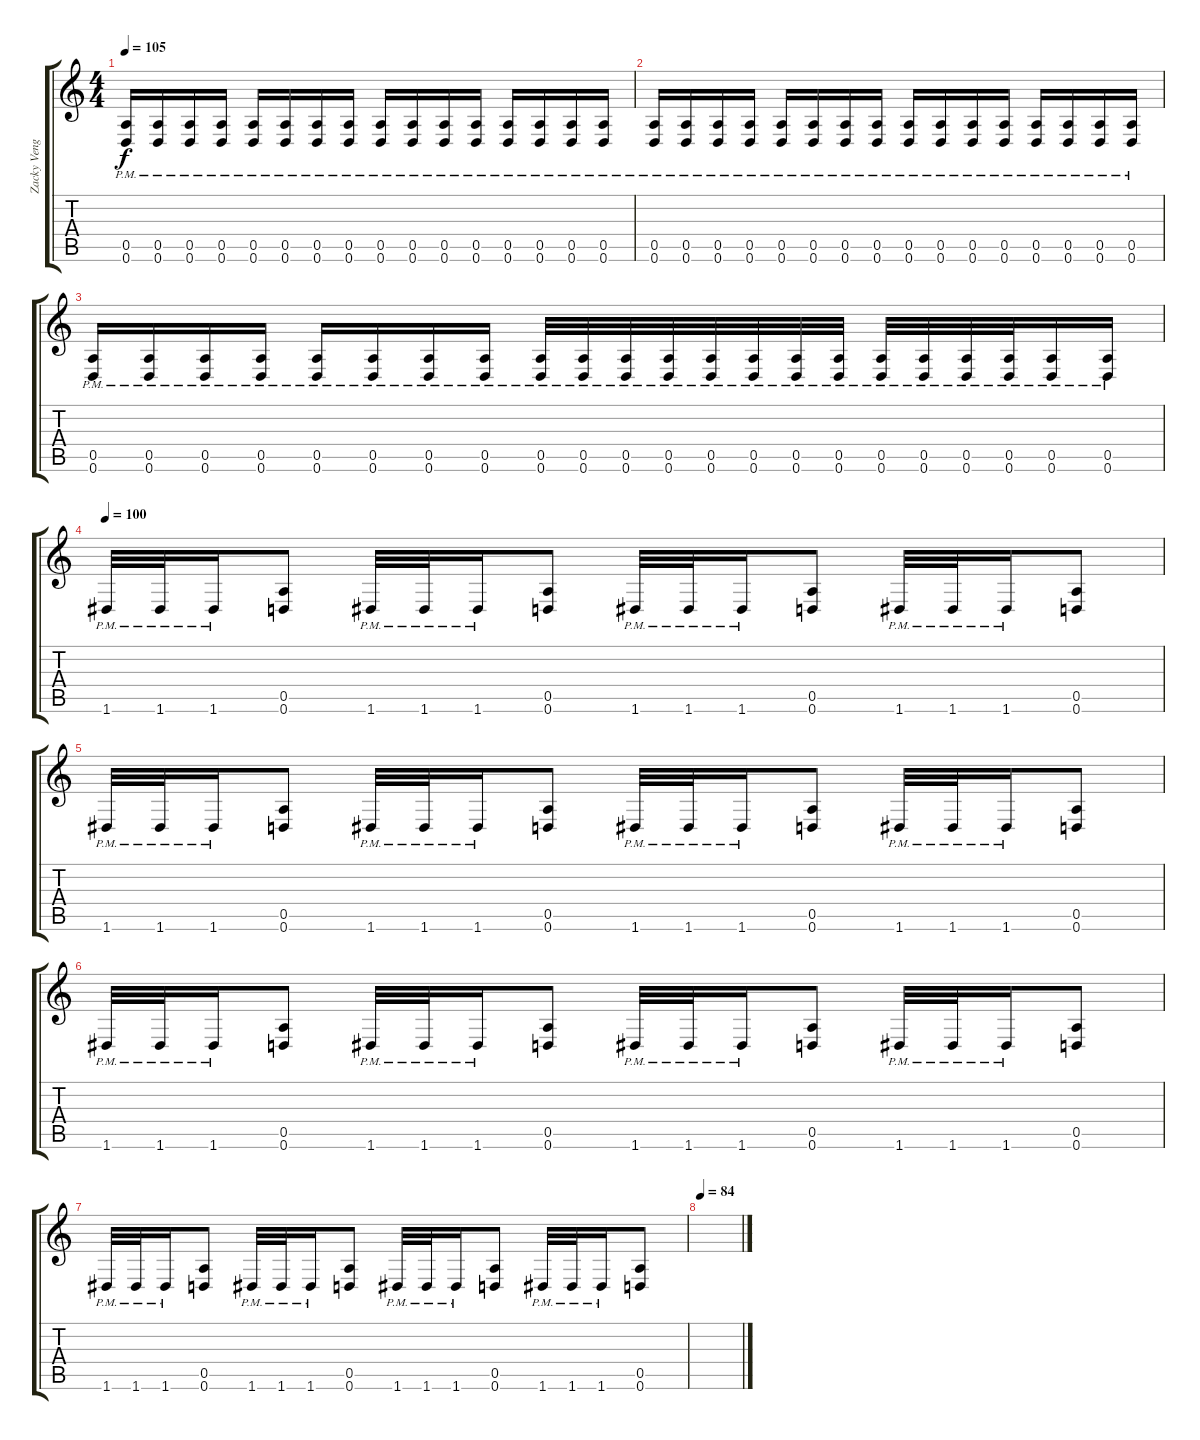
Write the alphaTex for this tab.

\track ("Zacky Vengence" "Zacky Veng") {instrument distortionguitar}
\staff {score tabs}
\tuning (E4 B3 G3 D3 A2 D2) {hide}
\ts (4 4)
\tempo 105
\clef g2
\ks c
(0.5{pm} 0.6{pm}).16{dy f} (0.5{pm} 0.6{pm}).16 (0.5{pm} 0.6{pm}).16 (0.5{pm} 0.6{pm}).16 (0.5{pm} 0.6{pm}).16 (0.5{pm} 0.6{pm}).16 (0.5{pm} 0.6{pm}).16 (0.5{pm} 0.6{pm}).16 (0.5{pm} 0.6{pm}).16 (0.5{pm} 0.6{pm}).16 (0.5{pm} 0.6{pm}).16 (0.5{pm} 0.6{pm}).16 (0.5{pm} 0.6{pm}).16 (0.5{pm} 0.6{pm}).16 (0.5{pm} 0.6{pm}).16 (0.5{pm} 0.6{pm}).16 |
(0.5{pm} 0.6{pm}).16 (0.5{pm} 0.6{pm}).16 (0.5{pm} 0.6{pm}).16 (0.5{pm} 0.6{pm}).16 (0.5{pm} 0.6{pm}).16 (0.5{pm} 0.6{pm}).16 (0.5{pm} 0.6{pm}).16 (0.5{pm} 0.6{pm}).16 (0.5{pm} 0.6{pm}).16 (0.5{pm} 0.6{pm}).16 (0.5{pm} 0.6{pm}).16 (0.5{pm} 0.6{pm}).16 (0.5{pm} 0.6{pm}).16 (0.5{pm} 0.6{pm}).16 (0.5{pm} 0.6{pm}).16 (0.5{pm} 0.6{pm}).16 |
(0.5{pm} 0.6{pm}).16 (0.5{pm} 0.6{pm}).16 (0.5{pm} 0.6{pm}).16 (0.5{pm} 0.6{pm}).16 (0.5{pm} 0.6{pm}).16 (0.5{pm} 0.6{pm}).16 (0.5{pm} 0.6{pm}).16 (0.5{pm} 0.6{pm}).16 (0.5{pm} 0.6{pm}).32 (0.5{pm} 0.6{pm}).32 (0.5{pm} 0.6{pm}).32 (0.5{pm} 0.6{pm}).32 (0.5{pm} 0.6{pm}).32 (0.5{pm} 0.6{pm}).32 (0.5{pm} 0.6{pm}).32 (0.5{pm} 0.6{pm}).32 (0.5{pm} 0.6{pm}).32 (0.5{pm} 0.6{pm}).32 (0.5{pm} 0.6{pm}).32 (0.5{pm} 0.6{pm}).32 (0.5{pm} 0.6{pm}).16 (0.5{pm} 0.6{pm}).16 |
\tempo 100
1.6{pm}.32 1.6{pm}.32 1.6{pm}.16 (0.5 0.6).8 1.6{pm}.32 1.6{pm}.32 1.6{pm}.16 (0.5 0.6).8 1.6{pm}.32 1.6{pm}.32 1.6{pm}.16 (0.5 0.6).8 1.6{pm}.32 1.6{pm}.32 1.6{pm}.16 (0.5 0.6).8 |
1.6{pm}.32 1.6{pm}.32 1.6{pm}.16 (0.5 0.6).8 1.6{pm}.32 1.6{pm}.32 1.6{pm}.16 (0.5 0.6).8 1.6{pm}.32 1.6{pm}.32 1.6{pm}.16 (0.5 0.6).8 1.6{pm}.32 1.6{pm}.32 1.6{pm}.16 (0.5 0.6).8 |
1.6{pm}.32 1.6{pm}.32 1.6{pm}.16 (0.5 0.6).8 1.6{pm}.32 1.6{pm}.32 1.6{pm}.16 (0.5 0.6).8 1.6{pm}.32 1.6{pm}.32 1.6{pm}.16 (0.5 0.6).8 1.6{pm}.32 1.6{pm}.32 1.6{pm}.16 (0.5 0.6).8 |
1.6{pm}.32 1.6{pm}.32 1.6{pm}.16 (0.5 0.6).8 1.6{pm}.32 1.6{pm}.32 1.6{pm}.16 (0.5 0.6).8 1.6{pm}.32 1.6{pm}.32 1.6{pm}.16 (0.5 0.6).8 1.6{pm}.32 1.6{pm}.32 1.6{pm}.16 (0.5 0.6).8 |
\tempo 84
